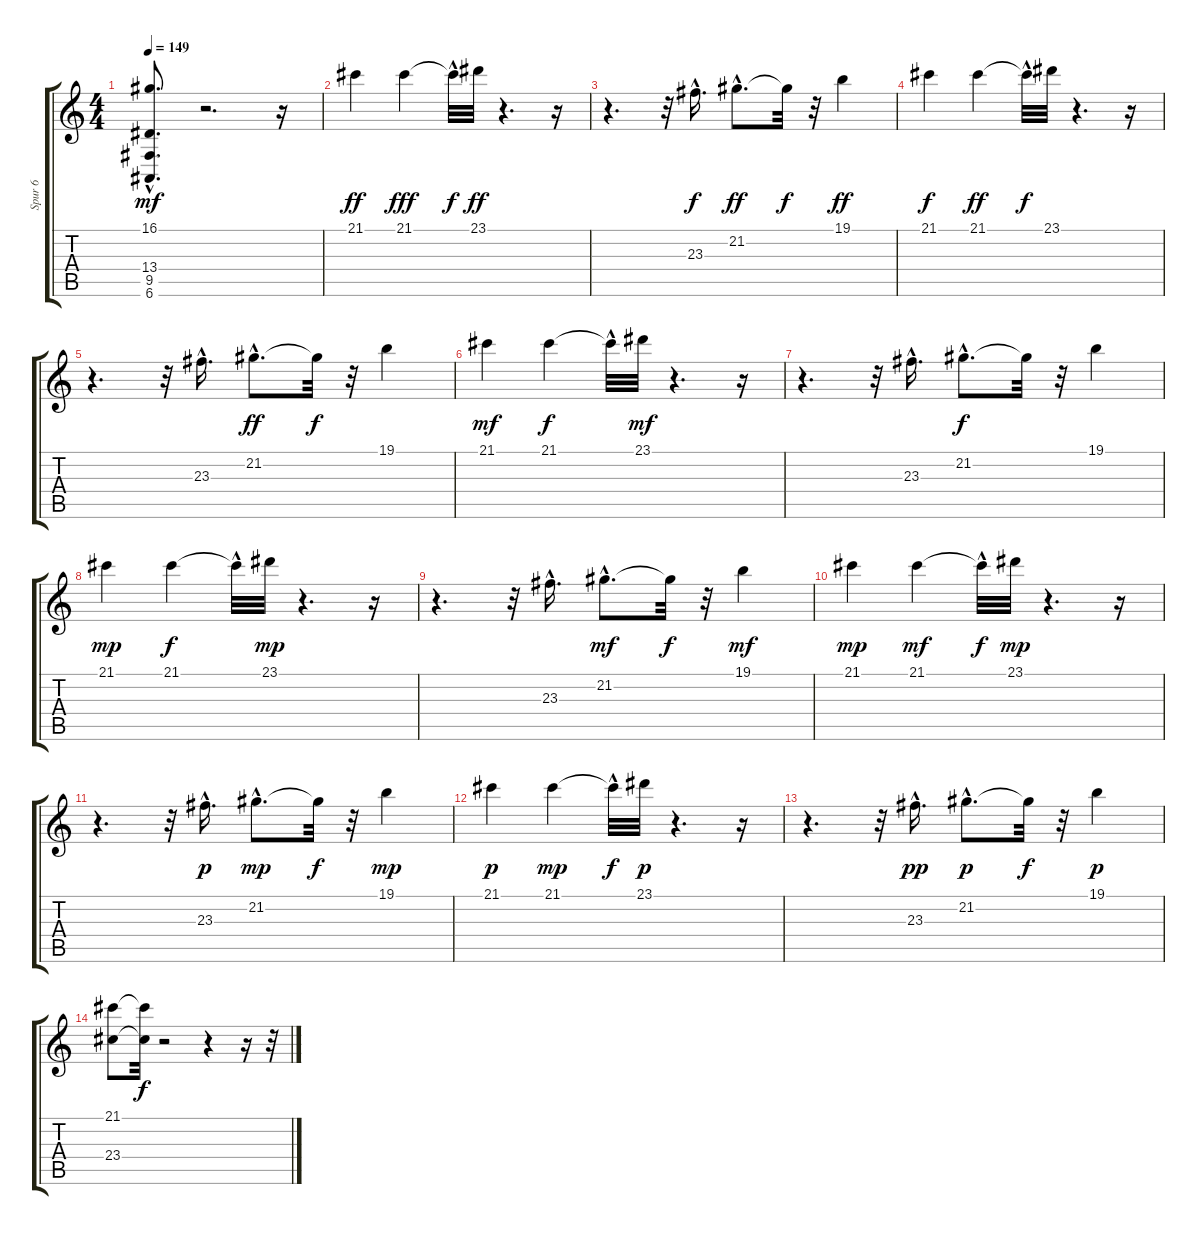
\track ("Spur 6" "Spur 6") {instrument stringensemble1}
\staff {score tabs}
\tuning (E4 B3 G3 D3 A2 E2) {hide}
\ts (4 4)
\tempo 149
\clef g2
\ks c
(16.1 13.4{hac} 9.5{hac} 6.6{hac}).8{d dy mf} r.2{d} r.16 |
21.1.4{dy ff} 21.1.4{dy fff} 21.1{hac t}.32{dy f} 23.1.32{dy ff} r.4{d} r.16 |
r.4{d} r.32 23.3{hac}.16{d dy f} 21.2{hac}.8{d dy ff} 21.2{t}.32{dy f} r.32 19.1.4{dy ff} |
21.1.4{dy f} 21.1.4{dy ff} 21.1{hac t}.32{dy f} 23.1.32 r.4{d} r.16 |
r.4{d} r.32 23.3{hac}.16{d} 21.2{hac}.8{d dy ff} 21.2{t}.32{dy f} r.32 19.1.4 |
21.1.4{dy mf} 21.1.4{dy f} 21.1{hac t}.32 23.1.32{dy mf} r.4{d} r.16 |
r.4{d} r.32 23.3{hac}.16{d} 21.2{hac}.8{d dy f} 21.2{t}.32 r.32 19.1.4 |
21.1.4{dy mp} 21.1.4{dy f} 21.1{hac t}.32 23.1.32{dy mp} r.4{d} r.16 |
r.4{d} r.32 23.3{hac}.16{d} 21.2{hac}.8{d dy mf} 21.2{t}.32{dy f} r.32 19.1.4{dy mf} |
21.1.4{dy mp} 21.1.4{dy mf} 21.1{hac t}.32{dy f} 23.1.32{dy mp} r.4{d} r.16 |
r.4{d} r.32 23.3{hac}.16{d dy p} 21.2{hac}.8{d dy mp} 21.2{t}.32{dy f} r.32 19.1.4{dy mp} |
21.1.4{dy p} 21.1.4{dy mp} 21.1{hac t}.32{dy f} 23.1.32{dy p} r.4{d} r.16 |
r.4{d} r.32 23.3{hac}.16{d dy pp} 21.2{hac}.8{d dy p} 21.2{t}.32{dy f} r.32 19.1.4{dy p} |
(21.1 23.4).8 (21.1{t} 23.4{t}).32{dy f} r.2 r.4 r.16 r.32
